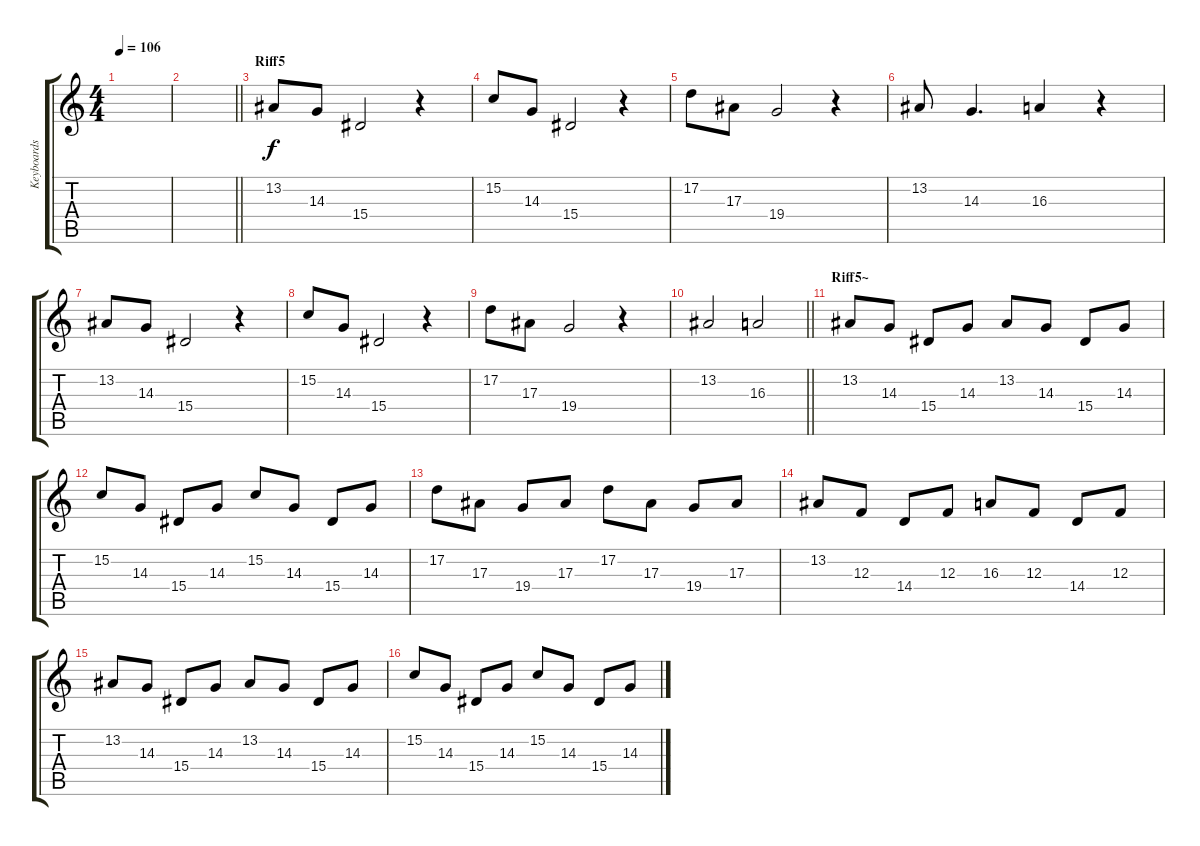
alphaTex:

\track ("Keyboards" "Keyboards") {instrument acousticgrandpiano}
\staff {score tabs}
\tuning (D4 A3 F3 C3 G2 D2) {hide}
\ts (4 4)
\tempo 106
\clef g2
\ks c
|
\barLineRight lightlight
|
\section ("" "Riff5")
13.2.8{volume 10 instrument acousticgrandpiano} 14.3.8 15.4.2 r.4 |
15.2.8 14.3.8 15.4.2 r.4 |
17.2.8 17.3.8 19.4.2 r.4 |
13.2.8 14.3.4{d} 16.3.4 r.4 |
13.2.8 14.3.8 15.4.2 r.4 |
15.2.8 14.3.8 15.4.2 r.4 |
17.2.8 17.3.8 19.4.2 r.4 |
\barLineRight lightlight
13.2.2 16.3.2 |
\section ("" "Riff5~")
13.2.8{volume 12} 14.3.8 15.4.8 14.3.8 13.2.8 14.3.8 15.4.8 14.3.8 |
15.2.8 14.3.8 15.4.8 14.3.8 15.2.8 14.3.8 15.4.8 14.3.8 |
17.2.8 17.3.8 19.4.8 17.3.8 17.2.8 17.3.8 19.4.8 17.3.8 |
13.2.8 12.3.8 14.4.8 12.3.8 16.3.8 12.3.8 14.4.8 12.3.8 |
13.2.8 14.3.8 15.4.8 14.3.8 13.2.8 14.3.8 15.4.8 14.3.8 |
15.2.8 14.3.8 15.4.8 14.3.8 15.2.8 14.3.8 15.4.8 14.3.8
